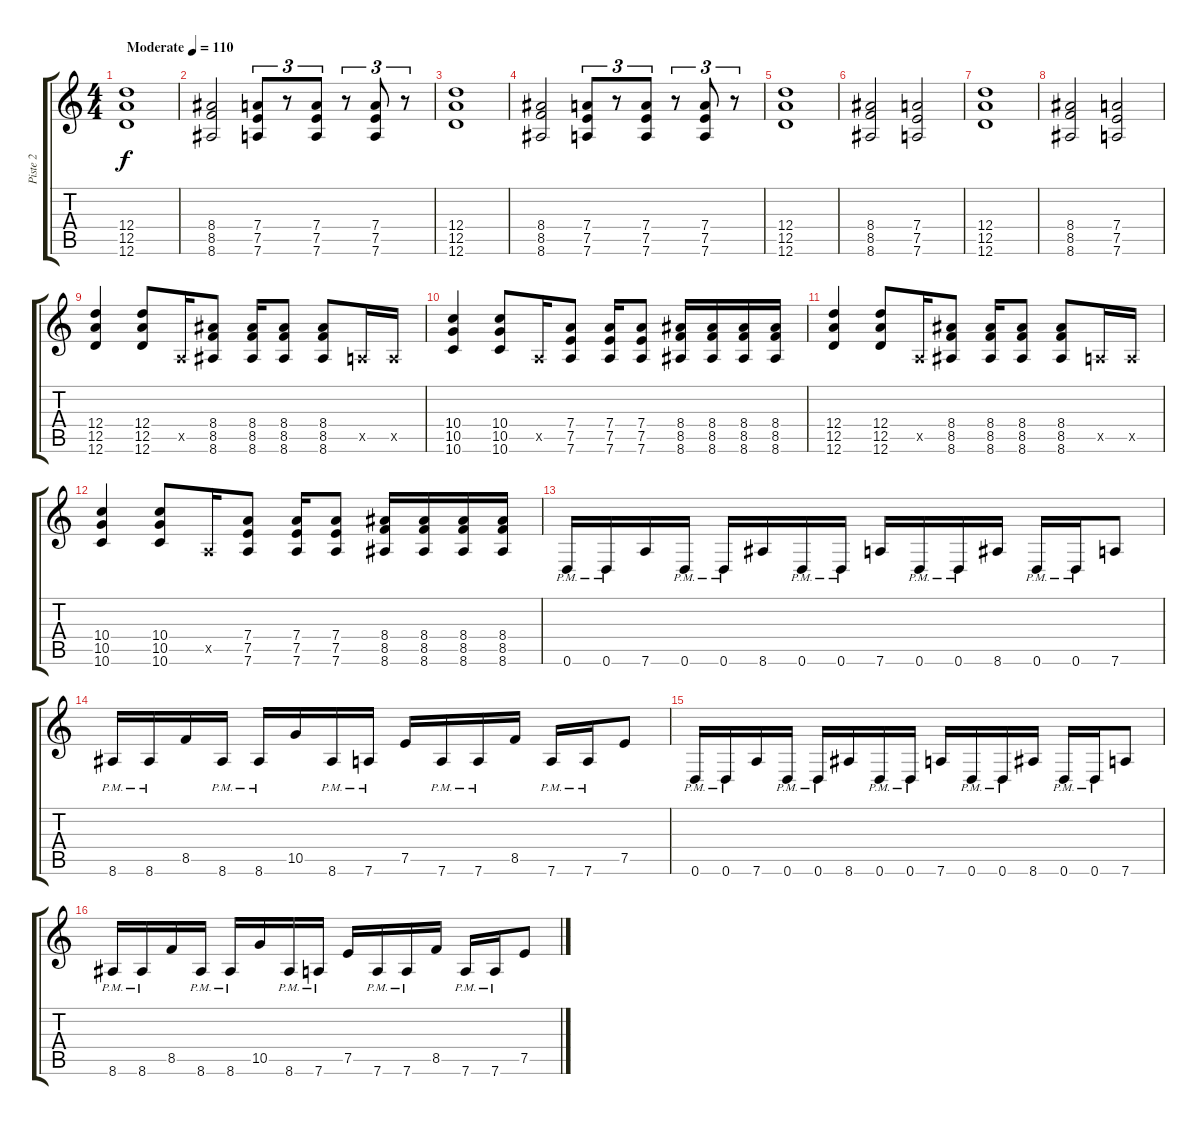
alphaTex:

\track ("Piste 2" "Piste 2") {instrument overdrivenguitar}
\staff {score tabs}
\tuning (E4 B3 G3 D3 A2 D2) {hide}
\ts (4 4)
\tempo (110 "Moderate")
\clef g2
\ks c
(12.4 12.5 12.6).1{dy f instrument overdrivenguitar} |
(8.4 8.5 8.6).2 (7.4 7.5 7.6).8{tu (3 2)} r.8{tu (3 2)} (7.4 7.5 7.6).8{tu (3 2)} r.8{tu (3 2)} (7.4 7.5 7.6).8{tu (3 2)} r.8{tu (3 2)} |
(12.4 12.5 12.6).1 |
(8.4 8.5 8.6).2 (7.4 7.5 7.6).8{tu (3 2)} r.8{tu (3 2)} (7.4 7.5 7.6).8{tu (3 2)} r.8{tu (3 2)} (7.4 7.5 7.6).8{tu (3 2)} r.8{tu (3 2)} |
(12.4 12.5 12.6).1 |
(8.4 8.5 8.6).2 (7.4 7.5 7.6).2 |
(12.4 12.5 12.6).1 |
(8.4 8.5 8.6).2 (7.4 7.5 7.6).2 |
(12.4 12.5 12.6).4{balance 11} (12.4 12.5 12.6).8 0.5{x}.16 (8.4 8.5 8.6).8 (8.4 8.5 8.6).16 (8.4 8.5 8.6).8 (8.4 8.5 8.6).8 0.5{x}.16 0.5{x}.16 |
(10.4 10.5 10.6).4 (10.4 10.5 10.6).8 0.5{x}.16 (7.4 7.5 7.6).8 (7.4 7.5 7.6).16 (7.4 7.5 7.6).8 (8.4 8.5 8.6).16 (8.4 8.5 8.6).16 (8.4 8.5 8.6).16 (8.4 8.5 8.6).16 |
(12.4 12.5 12.6).4 (12.4 12.5 12.6).8 0.5{x}.16 (8.4 8.5 8.6).8 (8.4 8.5 8.6).16 (8.4 8.5 8.6).8 (8.4 8.5 8.6).8 0.5{x}.16 0.5{x}.16 |
(10.4 10.5 10.6).4 (10.4 10.5 10.6).8 0.5{x}.16 (7.4 7.5 7.6).8 (7.4 7.5 7.6).16 (7.4 7.5 7.6).8 (8.4 8.5 8.6).16 (8.4 8.5 8.6).16 (8.4 8.5 8.6).16 (8.4 8.5 8.6).16 |
0.6{pm}.16{balance 10} 0.6{pm}.16 7.6.16 0.6{pm}.16 0.6{pm}.16 8.6.16 0.6{pm}.16 0.6{pm}.16 7.6.16 0.6{pm}.16 0.6{pm}.16 8.6.16 0.6{pm}.16 0.6{pm}.16 7.6.8 |
8.6{pm}.16 8.6{pm}.16 8.5.16 8.6{pm}.16 8.6{pm}.16 10.5.16 8.6{pm}.16 7.6{pm}.16 7.5.16 7.6{pm}.16 7.6{pm}.16 8.5.16 7.6{pm}.16 7.6{pm}.16 7.5.8 |
0.6{pm}.16 0.6{pm}.16 7.6.16 0.6{pm}.16 0.6{pm}.16 8.6.16 0.6{pm}.16 0.6{pm}.16 7.6.16 0.6{pm}.16 0.6{pm}.16 8.6.16 0.6{pm}.16 0.6{pm}.16 7.6.8 |
8.6{pm}.16 8.6{pm}.16 8.5.16 8.6{pm}.16 8.6{pm}.16 10.5.16 8.6{pm}.16 7.6{pm}.16 7.5.16 7.6{pm}.16 7.6{pm}.16 8.5.16 7.6{pm}.16 7.6{pm}.16 7.5.8
